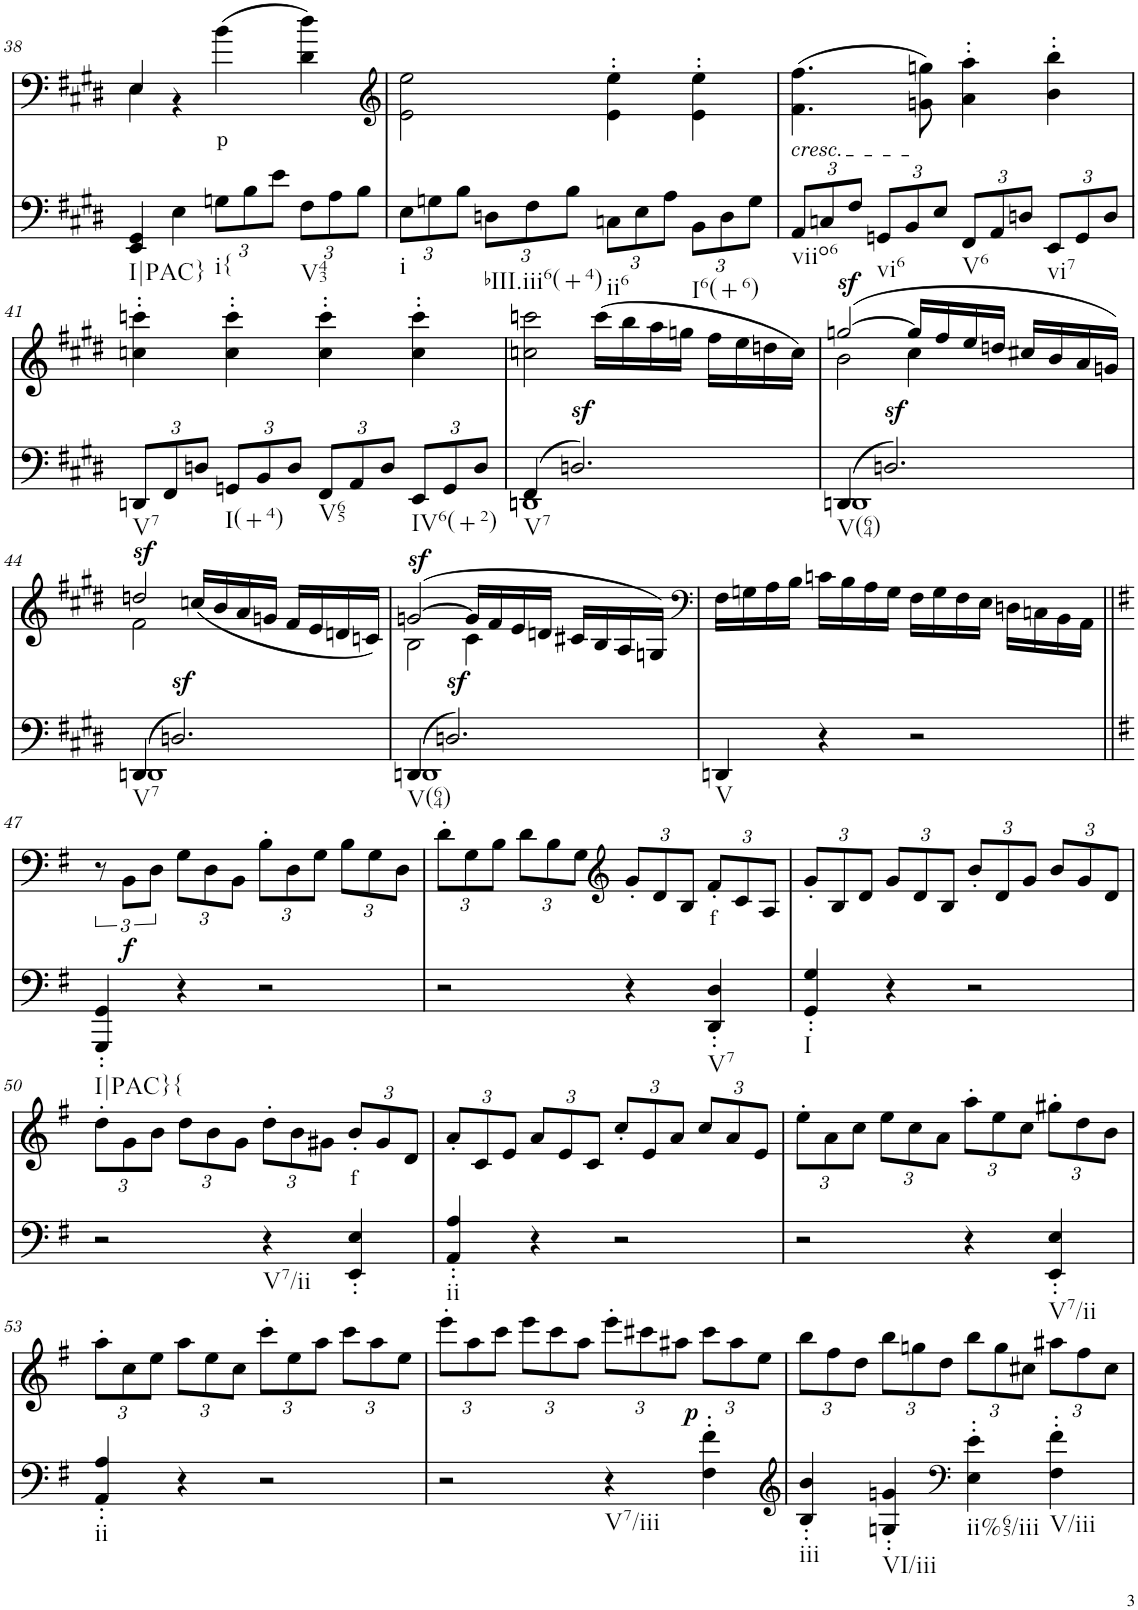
**kern	**dynam	**kern	**text	**dynam
*part2	*part2	*part1	*part1	*part1
*staff2	*staff2	*staff1	*staff1	*staff1
*I"Piano	*	*I"Piano	*	*
*I'Pno	*	*I'Pno	*	*
!!LO:PB:g=z
*clefF4	*	*clefF4	*	*
*k[f#c#g#d#]	*	*k[f#c#g#d#]	*	*
*E:	*	*E:	*	*
*M2/2	*	*M2/2	*	*
=38	=38	=38	=38	=38
*	*	*^	*	*
!LO:TX:b:t=I|PAC}	!	!	!	!	!
4EE/ 4GG#/	.	4E/	4E\	.	.
4E\	.	2.ryy	4r	.	.
*Xbrackettup	*	*	*	*	*
!LO:TX:b:t=i{	!	!	!	!	!
!	!	!	!	!LO:LY:b	!
12Gn\L	.	.	(>4b\	p	.
12B\	.	.	.	.	.
12e\J	.	.	.	.	.
!LO:TX:b:t=V43	!	!	!	!	!
12F#\L	.	.	4d#\ 4dd#\)	.	.
12A\	.	.	.	.	.
12B\J	.	.	.	.	.
*	*	*v	*v	*	*
=39	=39	=39	=39	=39
*	*	*clefG2	*	*
!LO:TX:b:t=i	!	!	!	!
12E\L	.	2e\ 2ee\	.	.
12Gn\	.	.	.	.
12B\J	.	.	.	.
!LO:TX:b:t=bIII.iii6(+4)	!	!	!	!
12Dn\L	.	.	.	.
12F#\	.	.	.	.
12B\J	.	.	.	.
!LO:TX:b:t=ii6	!	!	!	!
12Cn\L	.	4e\' 4ee\'	.	.
12E\	.	.	.	.
12A\J	.	.	.	.
!LO:TX:b:t=I6(+6)	!	!	!	!
12BB\L	.	4e\' 4ee\'	.	.
12D\	.	.	.	.
12G\J	.	.	.	.
=40	=40	=40	=40	=40
!	!	!LO:TX:b:i:t=cresc.	!	!
!LO:TX:b:t=viio6	!	!	!	!
12AA/L	.	(4.f#\ 4.ff#\	.	.
12Cn/	.	.	.	.
12F#/J	.	.	.	.
!LO:TX:b:t=vi6	!	!	!	!
12GGn/L	.	.	.	.
12BB/	.	.	.	.
.	.	8gn\ 8ggn\)	.	.
12E/J	.	.	.	.
!LO:TX:b:t=V6	!	!	!	!
12FF#/L	.	4a\' 4aa\'	.	.
12AA/	.	.	.	.
12Dn/J	.	.	.	.
!LO:TX:b:t=vi7	!	!	!	!
12EE/L	.	4b\' 4bb\'	.	.
12GG/	.	.	.	.
12D/J	.	.	.	.
!!LO:LB:g=z
=41	=41	=41	=41	=41
!LO:TX:b:t=V7	!	!	!	!
!	!	!	!LO:LY:b	!
12DDn/L	.	4ccn\' 4cccn\'	<	.
12FF#/	.	.	.	.
12Dn/J	.	.	.	.
!LO:TX:b:t=I(+4)	!	!	!	!
12GGn/L	.	4cc\' 4ccc\'	.	.
12BB/	.	.	.	.
12D/J	.	.	.	.
!LO:TX:b:t=V65	!	!	!	!
12FF#/L	.	4cc\' 4ccc\'	.	.
12AA/	.	.	.	.
12D/J	.	.	.	.
!LO:TX:b:t=IV6(+2)	!	!	!	!
12EE/L	.	4cc\' 4ccc\'	.	.
12GG/	.	.	.	.
12D/J	.	.	.	.
=42	=42	=42	=42	=42
*^	*	*	*	*
!LO:TX:b:t=V7	!	!	!	!	!
!	!	!	!	!LO:LY:b	!
(4FF#/	1DDn	.	2ccn\ 2cccn\	f	.
!	!	!LO:DY:a	!	!	!
2.Dn/)	.	sf	.	.	.
.	.	.	(16ccc\LL	.	.
.	.	.	16bb\	.	.
.	.	.	16aa\	.	.
.	.	.	16ggn\JJ	.	.
.	.	.	16ff#\LL	.	.
.	.	.	16ee\	.	.
.	.	.	16ddn\	.	.
.	.	.	16cc\JJ)	.	.
=43	=43	=43	=43	=43	=43
*	*	*	*^	*	*
!LO:TX:b:t=V(64)	!	!	!	!	!	!
!	!	!	!	!	!	!LO:DY:a
(4DDn/	1DD	.	([2ggn/	2b\	.	sf
!	!	!LO:DY:a	!	!	!	!
2.Dn/)	.	sf	.	.	.	.
.	.	.	16gg/LL]	4cc#\	.	.
.	.	.	16ff#/	.	.	.
.	.	.	16ee/	.	.	.
.	.	.	16ddn/JJ	.	.	.
.	.	.	16cc#X/LL	4ryy	.	.
.	.	.	16b/	.	.	.
.	.	.	16a/	.	.	.
.	.	.	16gn/JJ)	.	.	.
!!LO:LB:g=z	!!
=44	=44	=44	=44	=44	=44	=44
!LO:TX:b:t=V7	!	!	!	!	!	!
!	!	!	!	!	!	!LO:DY:a
(4DDn/	1DD	.	2ddn/	2f#\	.	sf
!	!	!LO:DY:a	!	!	!	!
2.Dn/)	.	sf	.	.	.	.
.	.	.	(16ccn/LL	2ryy	.	.
.	.	.	16b/	.	.	.
.	.	.	16a/	.	.	.
.	.	.	16gn/JJ	.	.	.
.	.	.	16f#/LL	.	.	.
.	.	.	16e/	.	.	.
.	.	.	16dn/	.	.	.
.	.	.	16cn/JJ)	.	.	.
=45	=45	=45	=45	=45	=45	=45
!LO:TX:b:t=V(64)	!	!	!	!	!	!
!	!	!	!	!	!	!LO:DY:a
(4DDn/	1DD	.	([2gn/	2B\	.	sf
!	!	!LO:DY:a	!	!	!	!
2.Dn/)	.	sf	.	.	.	.
.	.	.	16g/LL]	4c#\	.	.
.	.	.	16f#/	.	.	.
.	.	.	16e/	.	.	.
.	.	.	16dn/JJ	.	.	.
.	.	.	16c#X/LL	4ryy	.	.
.	.	.	16B/	.	.	.
.	.	.	16A/	.	.	.
.	.	.	16Gn/JJ)	.	.	.
*v	*v	*	*	*	*	*
*	*	*v	*v	*	*
=46	=46	=46	=46	=46
*	*	*clefF4	*	*
!LO:TX:b:t=V	!	!	!	!
4DDn/	.	16F#\LL	.	.
.	.	16Gn\	.	.
.	.	16A\	.	.
.	.	16B\JJ	.	.
4r	.	16cn\LL	.	.
.	.	16B\	.	.
.	.	16A\	.	.
.	.	16G\JJ	.	.
2r	.	16F#\LL	.	.
.	.	16G\	.	.
.	.	16F#\	.	.
.	.	16E\JJ	.	.
.	.	16Dn\LL	.	.
.	.	16Cn\	.	.
.	.	16BB\	.	.
.	.	16AA\JJ	.	.
!!LO:LB:g=z
=47||	=47||	=47||	=47||	=47||
*k[f#]	*	*k[f#]	*	*
!LO:TX:b:t=I|PAC}{	!	!	!	!
!	!LO:DY:a	!	!	!
4GGG/' 4GG/'	f	12r	.	.
!	!	!	!LO:LY:b	!
.	.	12BB\L	f	.
.	.	12D\J	.	.
*	*	*Xbrackettup	*	*
4r	.	12G\L	.	.
.	.	12D\	.	.
.	.	12BB\J	.	.
2r	.	12B'\L	.	.
.	.	12D\	.	.
.	.	12G\J	.	.
.	.	12B\L	.	.
.	.	12G\	.	.
.	.	12D\J	.	.
=48	=48	=48	=48	=48
2r	.	12d'\L	.	.
.	.	12G\	.	.
.	.	12B\J	.	.
.	.	12d\L	.	.
.	.	12B\	.	.
.	.	12G\J	.	.
*	*	*clefG2	*	*
4r	.	12g'/L	.	.
.	.	12d/	.	.
.	.	12B/J	.	.
!LO:TX:b:t=V7	!	!	!	!
!	!	!	!LO:LY:b	!
4DD/' 4D/'	.	12f#'/L	f	.
.	.	12c/	.	.
.	.	12A/J	.	.
=49	=49	=49	=49	=49
!LO:TX:b:t=I	!	!	!	!
4GG/' 4G/'	.	12g'/L	.	.
.	.	12B/	.	.
.	.	12d/J	.	.
4r	.	12g/L	.	.
.	.	12d/	.	.
.	.	12B/J	.	.
2r	.	12b'/L	.	.
.	.	12d/	.	.
.	.	12g/J	.	.
.	.	12b/L	.	.
.	.	12g/	.	.
.	.	12d/J	.	.
!!LO:LB:g=z
=50	=50	=50	=50	=50
2r	.	12dd'\L	.	.
.	.	12g\	.	.
.	.	12b\J	.	.
.	.	12dd\L	.	.
.	.	12b\	.	.
.	.	12g\J	.	.
!LO:TX:b:t=V7/ii	!	!	!	!
4r	.	12dd'\L	.	.
.	.	12b\	.	.
.	.	12g#X\J	.	.
!	!	!	!LO:LY:b	!
4EE/' 4E/'	.	12b'/L	f	.
.	.	12g#/	.	.
.	.	12d/J	.	.
=51	=51	=51	=51	=51
!LO:TX:b:t=ii	!	!	!	!
4AA/' 4A/'	.	12a'/L	.	.
.	.	12c/	.	.
.	.	12e/J	.	.
4r	.	12a/L	.	.
.	.	12e/	.	.
.	.	12c/J	.	.
2r	.	12cc'/L	.	.
.	.	12e/	.	.
.	.	12a/J	.	.
.	.	12cc/L	.	.
.	.	12a/	.	.
.	.	12e/J	.	.
=52	=52	=52	=52	=52
2r	.	12ee'\L	.	.
.	.	12a\	.	.
.	.	12cc\J	.	.
.	.	12ee\L	.	.
.	.	12cc\	.	.
.	.	12a\J	.	.
4r	.	12aa'\L	.	.
.	.	12ee\	.	.
.	.	12cc\J	.	.
!LO:TX:b:t=V7/ii	!	!	!	!
4EE/' 4E/'	.	12gg#X'\L	.	.
.	.	12dd\	.	.
.	.	12b\J	.	.
!!LO:LB:g=z
=53	=53	=53	=53	=53
!LO:TX:b:t=ii	!	!	!	!
4AA/' 4A/'	.	12aa'\L	.	.
.	.	12cc\	.	.
.	.	12ee\J	.	.
4r	.	12aa\L	.	.
.	.	12ee\	.	.
.	.	12cc\J	.	.
2r	.	12ccc'\L	.	.
.	.	12ee\	.	.
.	.	12aa\J	.	.
.	.	12ccc\L	.	.
.	.	12aa\	.	.
.	.	12ee\J	.	.
=54	=54	=54	=54	=54
2r	.	12eee'\L	.	.
.	.	12aa\	.	.
.	.	12ccc\J	.	.
.	.	12eee\L	.	.
.	.	12ccc\	.	.
.	.	12aa\J	.	.
!LO:TX:b:t=V7/iii	!	!	!	!
4r	.	12eee'\L	.	.
.	.	12ccc#X\	.	.
!	!	!	!LO:LY:b	!
.	.	12aa#X\J	p	.
4F#\' 4f#\'	.	12ccc#\L	.	.
!	!	!	!	!LO:DY:b
.	.	12aa#\	.	p
.	.	12ee\J	.	.
=55	=55	=55	=55	=55
*clefG2	*	*	*	*
!LO:TX:b:t=iii	!	!	!	!
4B/' 4b/'	.	12bb\L	.	.
.	.	12ff#\	.	.
.	.	12dd\J	.	.
!LO:TX:b:t=VI/iii	!	!	!	!
4Gn/' 4gn/'	.	12bb\L	.	.
.	.	12ggn\	.	.
.	.	12dd\J	.	.
*clefF4	*	*	*	*
!LO:TX:b:t=ii%65/iii	!	!	!	!
4E\' 4e\'	.	12bb\L	.	.
.	.	12gg\	.	.
.	.	12cc#X\J	.	.
!LO:TX:b:t=V/iii	!	!	!	!
4F#\' 4f#\'	.	12aa#X\L	.	.
.	.	12ff#\	.	.
.	.	12cc#\J	.	.
=	=	=	=	=
*-	*-	*-	*-	*-
